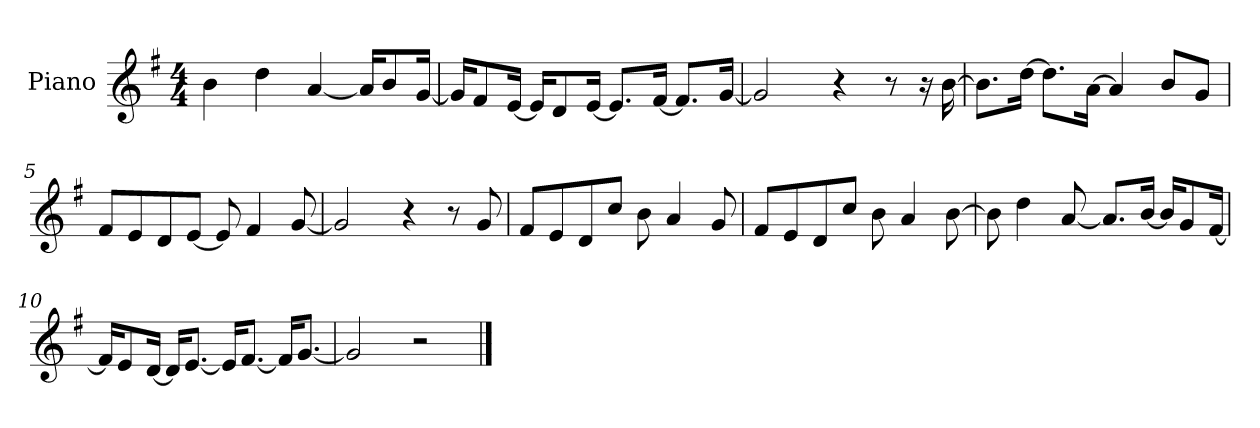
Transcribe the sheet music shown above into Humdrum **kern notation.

**kern
*part1
*staff1
*I"Piano
*I'P-no
*clefG2
*k[f#]
*M4/4
*MM90
=1
4b\
4dd\
[4a/
16a/KL]
8b/
[16g/Jk
=2
16g/KL]
8f#/
[16e/Jk
16e/KL]
8d/
[16e/Jk
8.e/L]
[16f#/Jk
8.f#/L]
[16g/Jk
=3
2g/]
4r
8r
16r
[16b\
=4
8.b\L]
[16dd\Jk
8.dd\L]
[16a\Jk
4a/]
8b/L
8g/J
=5
8f#/L
8e/
8d/
[8e/J
8e/]
4f#/
[8g/
!!LO:LB:g=z
=6
2g/]
4r
8r
8g/
=7
8f#/L
8e/
8d/
8cc/J
8b\
4a/
8g/
=8
8f#/L
8e/
8d/
8cc/J
8b\
4a/
[8b\
=9
8b\]
4dd\
[8a/
8.a/L]
[16b/Jk
16b/KL]
8g/
[16f#/Jk
=10
16f#/KL]
8e/
[16d/Jk
16d/KL]
[8.e/J
16e/KL]
[8.f#/J
16f#/KL]
[8.g/J
=11
2g/]
2r
==
*-
